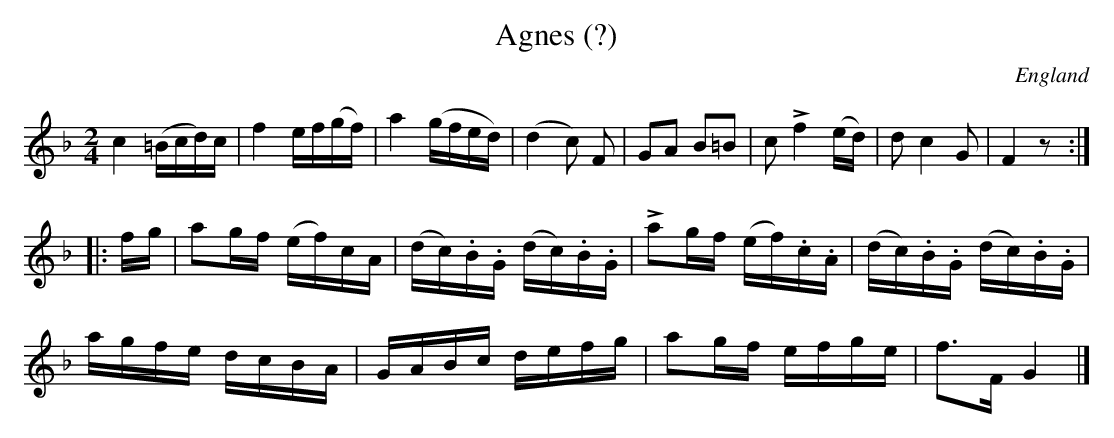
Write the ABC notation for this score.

X:1
T:Agnes (?)
L:1/16
M:2/4
O:England
K:F major
c4  (=Bcd)c | f4 ef(gf)          | a4  (gfed) | (d4 c2) F2 | \
G2A2 B2=B2  | c2 !accent!f4 (ed) | d2c4 G2    | F4      z2 ::
fg | \
a2gf (ef)cA | (dc).B.G (dc).B.G | !accent!a2gf (ef).c.A | (dc).B.G (dc).B.G |
agfe dcBA   | GABc      defg    | a2gf          efge    | f3F       G4 |]
